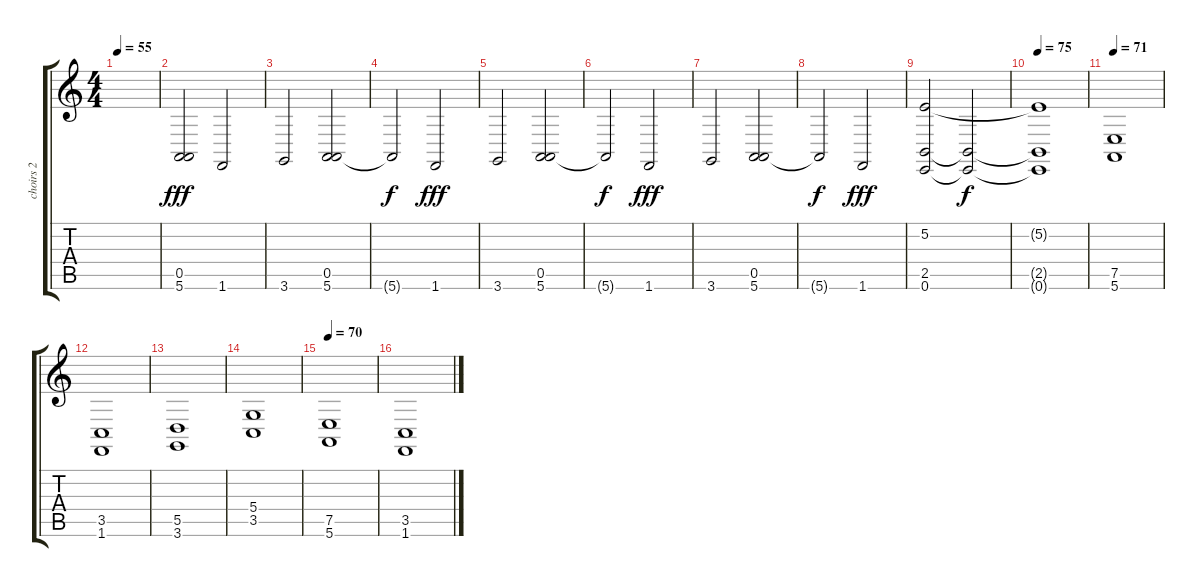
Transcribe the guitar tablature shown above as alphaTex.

\track ("choirs 2" "choirs 2") {instrument choiraahs}
\staff {score tabs}
\tuning (E4 B3 G3 D3 A2 E2) {hide}
\ts (4 4)
\tempo 55
\clef g2
\ks c
|
(0.5 5.6).2{dy fff volume 10} 1.6.2 |
3.6.2 (0.5 5.6).2 |
5.6{t}.2{dy f} 1.6.2{dy fff} |
3.6.2 (0.5 5.6).2 |
5.6{t}.2{dy f} 1.6.2{dy fff} |
3.6.2 (0.5 5.6).2 |
5.6{t}.2{dy f} 1.6.2{dy fff} |
(5.2 2.5 0.6).2 (2.5{t} 0.6{t}).2{dy f} |
\tempo 75
(5.2{t} 2.5{t} 0.6{t}).1 |
\tempo 71
(7.5 5.6).1{volume 9} |
(3.5 1.6).1 |
(5.5 3.6).1 |
(5.4 3.5).1 |
\tempo 70
(7.5 5.6).1 |
(3.5 1.6).1
